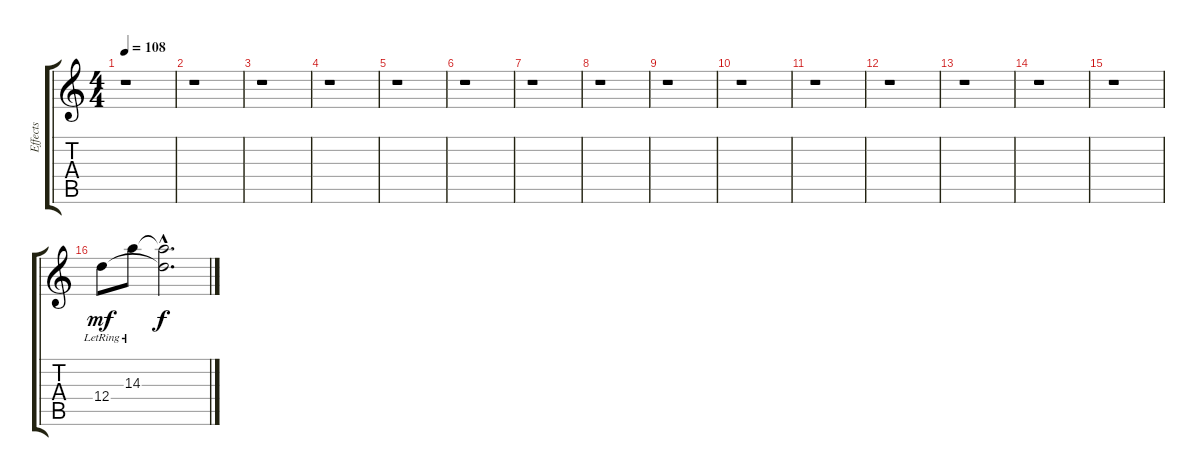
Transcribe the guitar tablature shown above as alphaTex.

\track ("Effects" "Effects") {instrument electricguitarjazz}
\staff {score tabs}
\tuning (E4 B3 G3 D3 A2 E2) {hide}
\ts (4 4)
\tempo 108
\clef g2
\ks c
r.1{dy mf} |
r.1 |
r.1 |
r.1 |
r.1 |
r.1 |
r.1 |
r.1 |
r.1 |
r.1 |
r.1 |
r.1 |
r.1 |
r.1 |
r.1 |
12.4{lr}.8 14.3{lr}.8 (14.3{hac t} 12.4{hac t}).2{d dy f}
